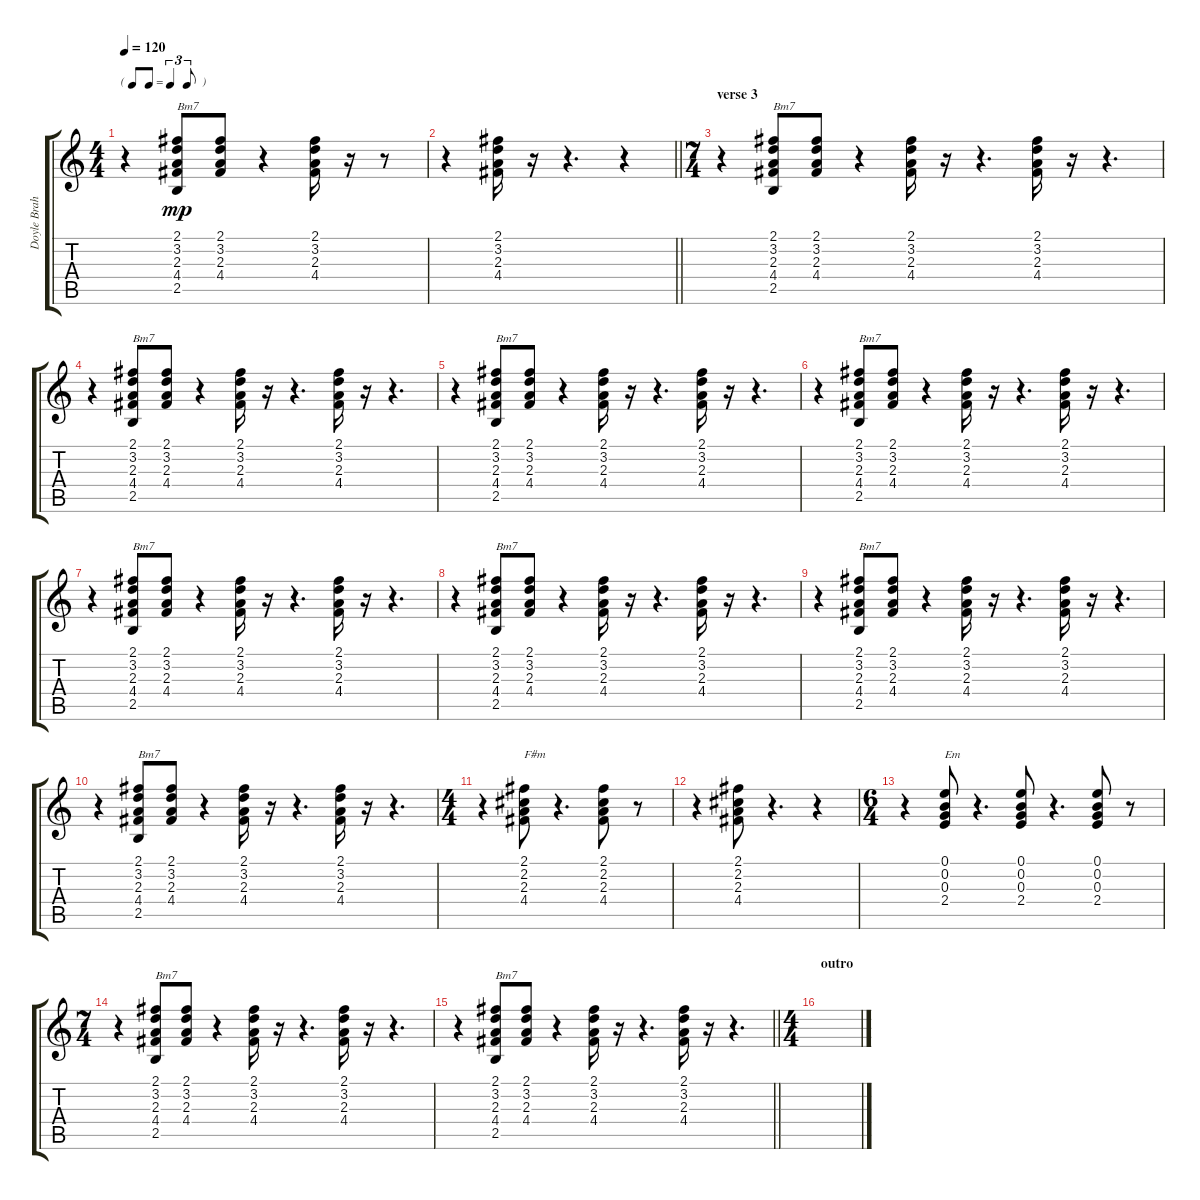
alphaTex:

\track ("Doyle Braham II" "Doyle Brah") {instrument overdrivenguitar}
\staff {score tabs}
\tuning (E4 B3 G3 D3 A2 E2) {hide}
\ts (4 4)
\tf triplet8th
\tempo 120
\clef g2
\ks c
r.4{dy f} (2.1 3.2 2.3 4.4 2.5).8{txt "Bm7" dy mp} (2.1 3.2 2.3 4.4).8 r.4 (2.1 3.2 2.3 4.4).16 r.16 r.8 |
\barLineRight lightlight
r.4 (2.1 3.2 2.3 4.4).16 r.16 r.4{d} r.4 |
\ts (7 4)
\section ("" "verse 3")
r.4 (2.1 3.2 2.3 4.4 2.5).8{txt "Bm7"} (2.1 3.2 2.3 4.4).8 r.4 (2.1 3.2 2.3 4.4).16 r.16 r.4{d} (2.1 3.2 2.3 4.4).16 r.16 r.4{d} |
r.4 (2.1 3.2 2.3 4.4 2.5).8{txt "Bm7"} (2.1 3.2 2.3 4.4).8 r.4 (2.1 3.2 2.3 4.4).16 r.16 r.4{d} (2.1 3.2 2.3 4.4).16 r.16 r.4{d} |
r.4 (2.1 3.2 2.3 4.4 2.5).8{txt "Bm7"} (2.1 3.2 2.3 4.4).8 r.4 (2.1 3.2 2.3 4.4).16 r.16 r.4{d} (2.1 3.2 2.3 4.4).16 r.16 r.4{d} |
r.4 (2.1 3.2 2.3 4.4 2.5).8{txt "Bm7"} (2.1 3.2 2.3 4.4).8 r.4 (2.1 3.2 2.3 4.4).16 r.16 r.4{d} (2.1 3.2 2.3 4.4).16 r.16 r.4{d} |
r.4 (2.1 3.2 2.3 4.4 2.5).8{txt "Bm7"} (2.1 3.2 2.3 4.4).8 r.4 (2.1 3.2 2.3 4.4).16 r.16 r.4{d} (2.1 3.2 2.3 4.4).16 r.16 r.4{d} |
r.4 (2.1 3.2 2.3 4.4 2.5).8{txt "Bm7"} (2.1 3.2 2.3 4.4).8 r.4 (2.1 3.2 2.3 4.4).16 r.16 r.4{d} (2.1 3.2 2.3 4.4).16 r.16 r.4{d} |
r.4 (2.1 3.2 2.3 4.4 2.5).8{txt "Bm7"} (2.1 3.2 2.3 4.4).8 r.4 (2.1 3.2 2.3 4.4).16 r.16 r.4{d} (2.1 3.2 2.3 4.4).16 r.16 r.4{d} |
r.4 (2.1 3.2 2.3 4.4 2.5).8{txt "Bm7"} (2.1 3.2 2.3 4.4).8 r.4 (2.1 3.2 2.3 4.4).16 r.16 r.4{d} (2.1 3.2 2.3 4.4).16 r.16 r.4{d} |
\ts (4 4)
r.4 (2.1 2.2 2.3 4.4).8{txt "F#m"} r.4{d} (2.1 2.2 2.3 4.4).8 r.8 |
r.4 (2.1 2.2 2.3 4.4).8 r.4{d} r.4 |
\ts (6 4)
r.4 (0.1 0.2 0.3 2.4).8{txt "Em"} r.4{d} (0.1 0.2 0.3 2.4).8 r.4{d} (0.1 0.2 0.3 2.4).8 r.8 |
\ts (7 4)
r.4 (2.1 3.2 2.3 4.4 2.5).8{txt "Bm7"} (2.1 3.2 2.3 4.4).8 r.4 (2.1 3.2 2.3 4.4).16 r.16 r.4{d} (2.1 3.2 2.3 4.4).16 r.16 r.4{d} |
\barLineRight lightlight
r.4 (2.1 3.2 2.3 4.4 2.5).8{txt "Bm7"} (2.1 3.2 2.3 4.4).8 r.4 (2.1 3.2 2.3 4.4).16 r.16 r.4{d} (2.1 3.2 2.3 4.4).16 r.16 r.4{d} |
\ts (4 4)
\section ("" "outro")
